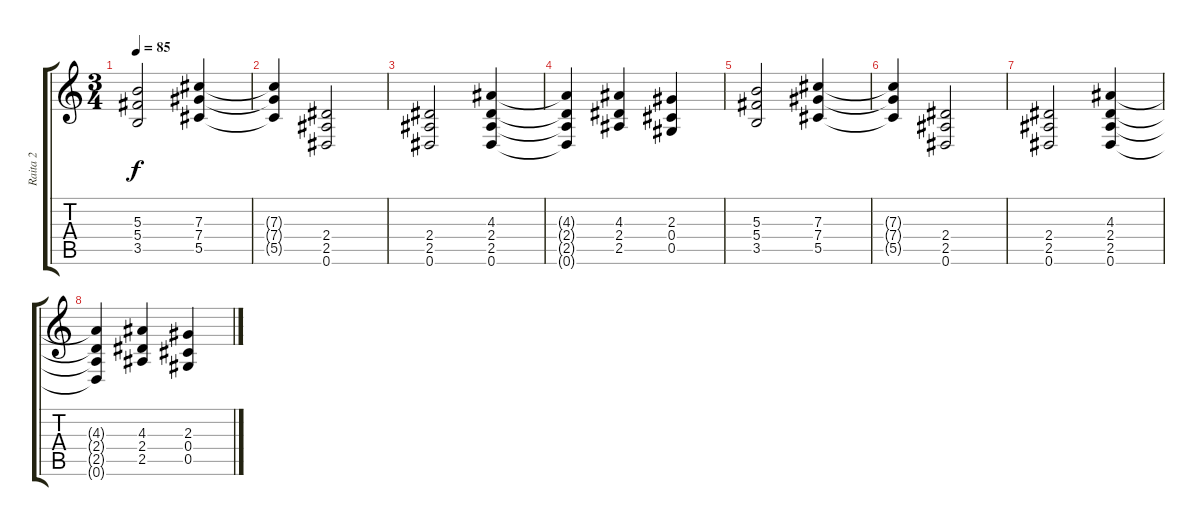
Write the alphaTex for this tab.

\track ("Raita 2" "Raita 2") {instrument distortionguitar}
\staff {score tabs}
\tuning (Eb4 Bb3 Gb3 Db3 Ab2 Eb2) {hide}
\ts (3 4)
\tempo 85
\clef g2
\ks c
(5.3 5.4 3.5).2{dy f} (7.3 7.4 5.5).4 |
(7.3{t} 7.4{t} 5.5{t}).4 (2.4 2.5 0.6).2 |
(2.4 2.5 0.6).2 (4.3 2.4 2.5 0.6).4 |
(4.3{t} 2.4{t} 2.5{t} 0.6{t}).4 (4.3 2.4 2.5).4 (2.3 0.4 0.5).4 |
(5.3 5.4 3.5).2 (7.3 7.4 5.5).4 |
(7.3{t} 7.4{t} 5.5{t}).4 (2.4 2.5 0.6).2 |
(2.4 2.5 0.6).2 (4.3 2.4 2.5 0.6).4 |
(4.3{t} 2.4{t} 2.5{t} 0.6{t}).4 (4.3 2.4 2.5).4 (2.3 0.4 0.5).4
